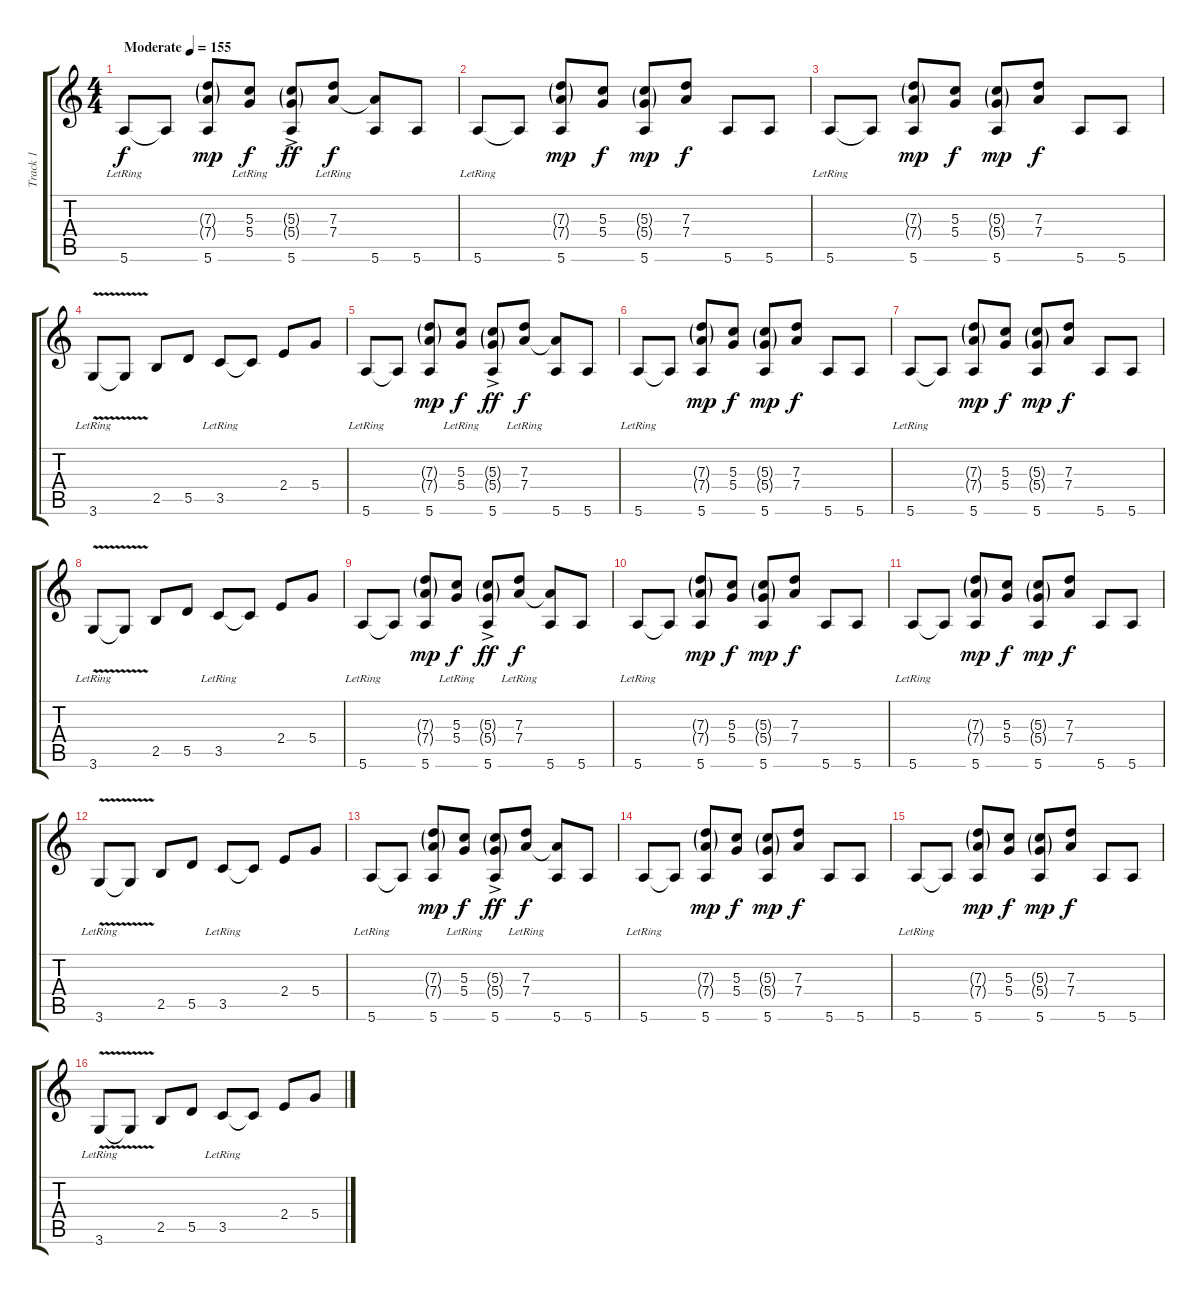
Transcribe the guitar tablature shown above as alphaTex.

\track ("Track 1" "Track 1") {instrument distortionguitar}
\staff {score tabs}
\tuning (E4 B3 G3 D3 A2 E2) {hide}
\ts (4 4)
\tempo (155 "Moderate")
\clef g2
\ks c
5.6{lr}.8{dy f instrument distortionguitar} 5.6{t}.8 (7.3{g} 7.4{g} 5.6).8{dy mp} (5.3 5.4{lr}).8{dy f} (5.3{g} 5.4{g} 5.6{ac}).8{dy ff} (7.3 7.4{lr}).8{dy f} (7.4{t} 5.6).8 5.6.8 |
5.6{lr}.8 5.6{t}.8 (7.3{g} 7.4{g} 5.6).8{dy mp} (5.3 5.4).8{dy f} (5.3{g} 5.4{g} 5.6).8{dy mp} (7.3 7.4).8{dy f} 5.6.8 5.6.8 |
5.6{lr}.8 5.6{t}.8 (7.3{g} 7.4{g} 5.6).8{dy mp} (5.3 5.4).8{dy f} (5.3{g} 5.4{g} 5.6).8{dy mp} (7.3 7.4).8{dy f} 5.6.8 5.6.8 |
3.6{v lr}.8 3.6{t}.8 2.5.8 5.5.8 3.5{lr}.8 3.5{t}.8 2.4.8 5.4.8 |
5.6{lr}.8 5.6{t}.8 (7.3{g} 7.4{g} 5.6).8{dy mp} (5.3 5.4{lr}).8{dy f} (5.3{g} 5.4{g} 5.6{ac}).8{dy ff} (7.3 7.4{lr}).8{dy f} (7.4{t} 5.6).8 5.6.8 |
5.6{lr}.8 5.6{t}.8 (7.3{g} 7.4{g} 5.6).8{dy mp} (5.3 5.4).8{dy f} (5.3{g} 5.4{g} 5.6).8{dy mp} (7.3 7.4).8{dy f} 5.6.8 5.6.8 |
5.6{lr}.8 5.6{t}.8 (7.3{g} 7.4{g} 5.6).8{dy mp} (5.3 5.4).8{dy f} (5.3{g} 5.4{g} 5.6).8{dy mp} (7.3 7.4).8{dy f} 5.6.8 5.6.8 |
3.6{v lr}.8 3.6{t}.8 2.5.8 5.5.8 3.5{lr}.8 3.5{t}.8 2.4.8 5.4.8 |
5.6{lr}.8 5.6{t}.8 (7.3{g} 7.4{g} 5.6).8{dy mp} (5.3 5.4{lr}).8{dy f} (5.3{g} 5.4{g} 5.6{ac}).8{dy ff} (7.3 7.4{lr}).8{dy f} (7.4{t} 5.6).8 5.6.8 |
5.6{lr}.8 5.6{t}.8 (7.3{g} 7.4{g} 5.6).8{dy mp} (5.3 5.4).8{dy f} (5.3{g} 5.4{g} 5.6).8{dy mp} (7.3 7.4).8{dy f} 5.6.8 5.6.8 |
5.6{lr}.8 5.6{t}.8 (7.3{g} 7.4{g} 5.6).8{dy mp} (5.3 5.4).8{dy f} (5.3{g} 5.4{g} 5.6).8{dy mp} (7.3 7.4).8{dy f} 5.6.8 5.6.8 |
3.6{v lr}.8 3.6{t}.8 2.5.8 5.5.8 3.5{lr}.8 3.5{t}.8 2.4.8 5.4.8 |
5.6{lr}.8 5.6{t}.8 (7.3{g} 7.4{g} 5.6).8{dy mp} (5.3 5.4{lr}).8{dy f} (5.3{g} 5.4{g} 5.6{ac}).8{dy ff} (7.3 7.4{lr}).8{dy f} (7.4{t} 5.6).8 5.6.8 |
5.6{lr}.8 5.6{t}.8 (7.3{g} 7.4{g} 5.6).8{dy mp} (5.3 5.4).8{dy f} (5.3{g} 5.4{g} 5.6).8{dy mp} (7.3 7.4).8{dy f} 5.6.8 5.6.8 |
5.6{lr}.8 5.6{t}.8 (7.3{g} 7.4{g} 5.6).8{dy mp} (5.3 5.4).8{dy f} (5.3{g} 5.4{g} 5.6).8{dy mp} (7.3 7.4).8{dy f} 5.6.8 5.6.8 |
3.6{v lr}.8 3.6{t}.8 2.5.8 5.5.8 3.5{lr}.8 3.5{t}.8 2.4.8 5.4.8
